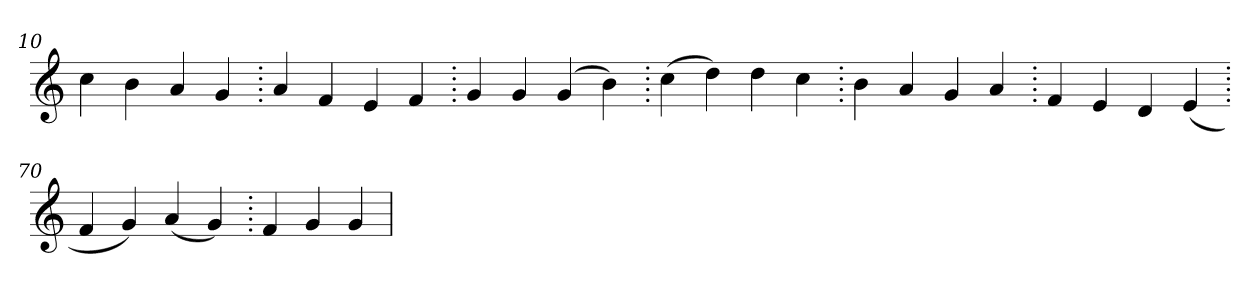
**kern
*part1
*staff1
*clefG2
=10.
4cc
4b
4a
4g
=20.
4a
4f
4e
4f
=30.
4g
4g
(>4g
4b)
=40.
(>4cc
4dd)
4dd
4cc
=50.
4b
4a
4g
4a
=60.
4f
4e
4d
(>4e
=70.
4f
4g)
(>4a
4g)
=80.
4f
4g
4g
=
*-
